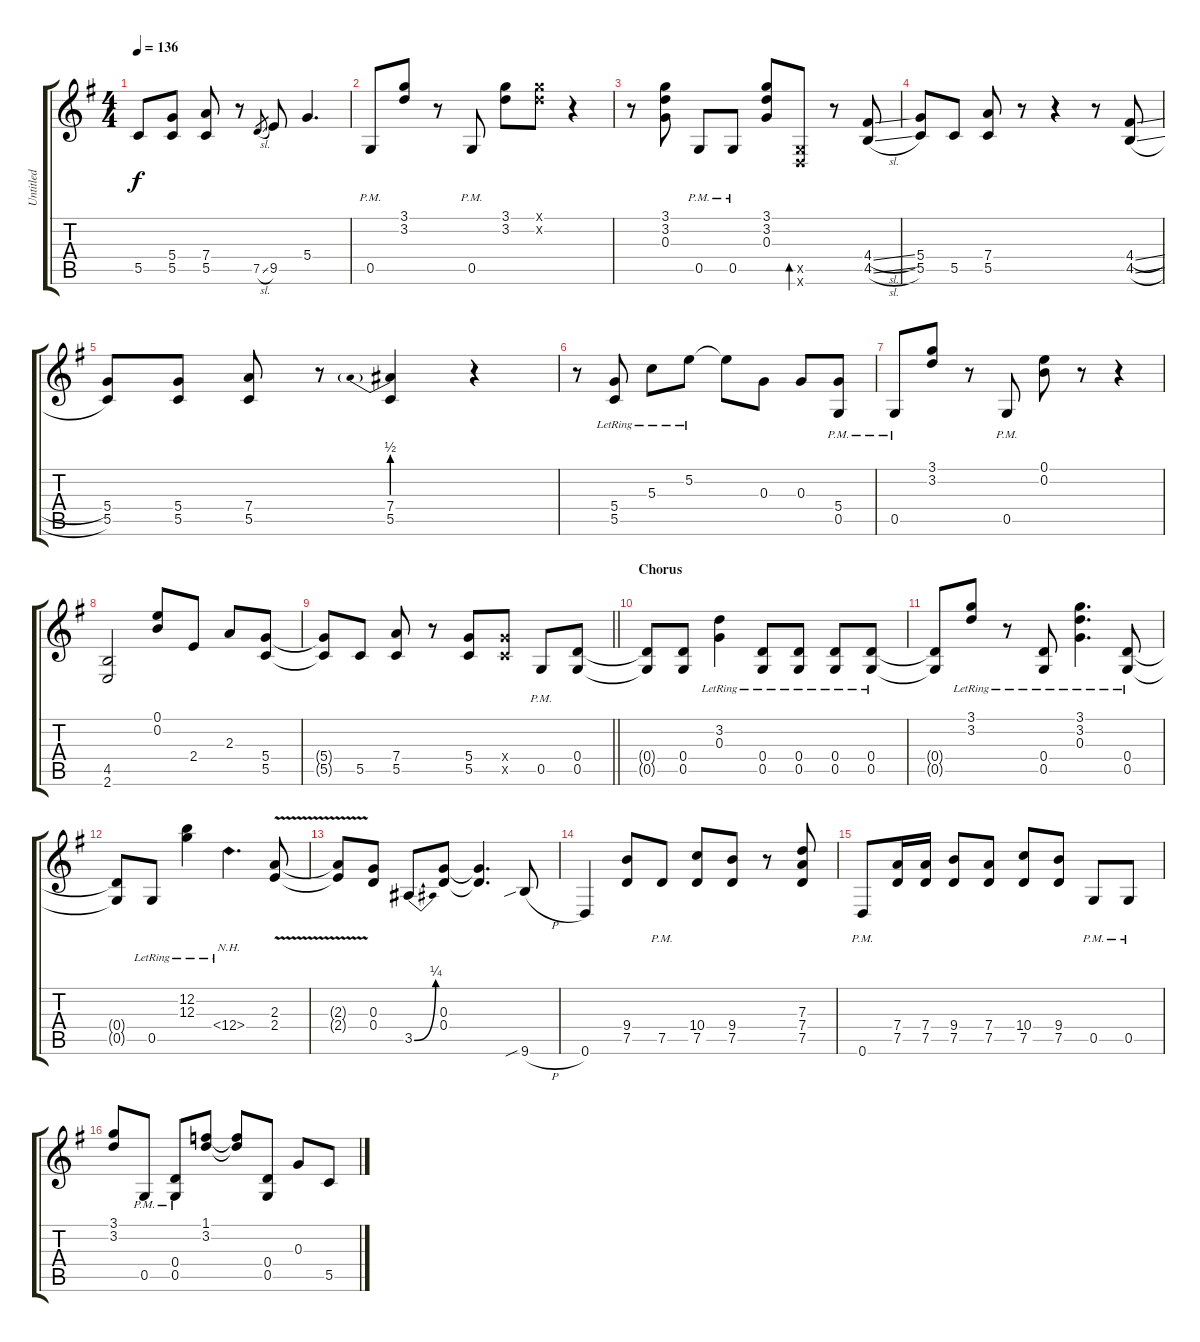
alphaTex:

\track ("Untitled" "Untitled") {instrument distortionguitar}
\staff {score tabs}
\tuning (E4 B3 G3 D3 G2 D2) {hide}
\ts (4 4)
\tempo 136
\clef g2
\ks g
5.5.8{dy f} (5.4 5.5).8 (7.4 5.5).8 r.8 7.5{sl}.8{gr} 9.5.8 5.4.4{d} |
0.5{pm}.8 (3.1 3.2).8 r.8 0.5{pm}.8 (3.1 3.2).8 (3.1{x} 3.2{x}).8 r.4 |
r.8 (3.1 3.2 0.3).8 0.5{pm}.8 0.5{pm}.8 (3.1 3.2 0.3).8 (0.5{x} 0.6{x}).8{bd 30} r.8 (4.4{sl} 4.5{sl}).8 |
(5.4 5.5).8 5.5.8 (7.4 5.5).8 r.8 r.4 r.8 (4.4{sl} 4.5{sl}).8 |
(5.4 5.5).8 (5.4 5.5).8 (7.4 5.5).8 r.8 (7.4{be (prebend 0 2 60 2)} 5.5).4 r.4 |
r.8 (5.4{lr} 5.5{lr}).8 5.3{lr}.8 5.2{lr}.8 5.2{t}.8 0.3.8 0.3.8 (5.4{pm} 0.5{pm}).8 |
0.5{pm}.8 (3.1 3.2).8 r.8 0.5{pm}.8 (0.1 0.2).8 r.8 r.4 |
(4.5 2.6).2 (0.1 0.2).8 2.4.8 2.3.8 (5.4 5.5).8 |
\barLineRight lightlight
(5.4{t} 5.5{t}).8 5.5.8 (7.4 5.5).8 r.8 (5.4 5.5).8 (5.4{x} 5.5{x}).8 0.5{pm}.8 (0.4 0.5).8 |
\section ("" "Chorus")
(0.4{t} 0.5{t}).8 (0.4 0.5).8 (3.2{lr} 0.3{lr}).4 (0.4{lr} 0.5{lr}).8 (0.4{lr} 0.5{lr}).8 (0.4{lr} 0.5{lr}).8 (0.4{lr} 0.5{lr}).8 |
(0.4{t} 0.5{t}).8 (3.1{lr} 3.2{lr}).8 r.8 (0.4{lr} 0.5{lr}).8 (3.1{lr} 3.2{lr} 0.3{lr}).4{d} (0.4{lr} 0.5{lr}).8 |
(0.4{t} 0.5{t}).8 0.5{lr}.8 (12.2{lr} 12.3{lr}).4 12.4{nh lr}.4{d} (2.3{v} 2.4{v}).8 |
(2.3{v t} 2.4{v t}).8 (0.3 0.4).8 3.5{be (bend 0 0 60 1)}.8 (0.3 0.4).8 (0.3{t} 0.4{t}).4{d} 9.6{sib h}.8 |
0.6.4 (9.4 7.5).8 7.5{pm}.8 (10.4 7.5).8 (9.4 7.5).8 r.8 (7.3 7.4 7.5).8 |
0.6{pm}.8 (7.4 7.5).16 (7.4 7.5).16 (9.4 7.5).8 (7.4 7.5).8 (10.4 7.5).8 (9.4 7.5).8 0.5{pm}.8 0.5{pm}.8 |
(3.1 3.2).8 0.5{pm}.8 (0.4{pm} 0.5{pm}).8 (1.1 3.2).8 (1.1{t} 3.2{t}).8 (0.4 0.5).8 0.3.8 5.5.8
